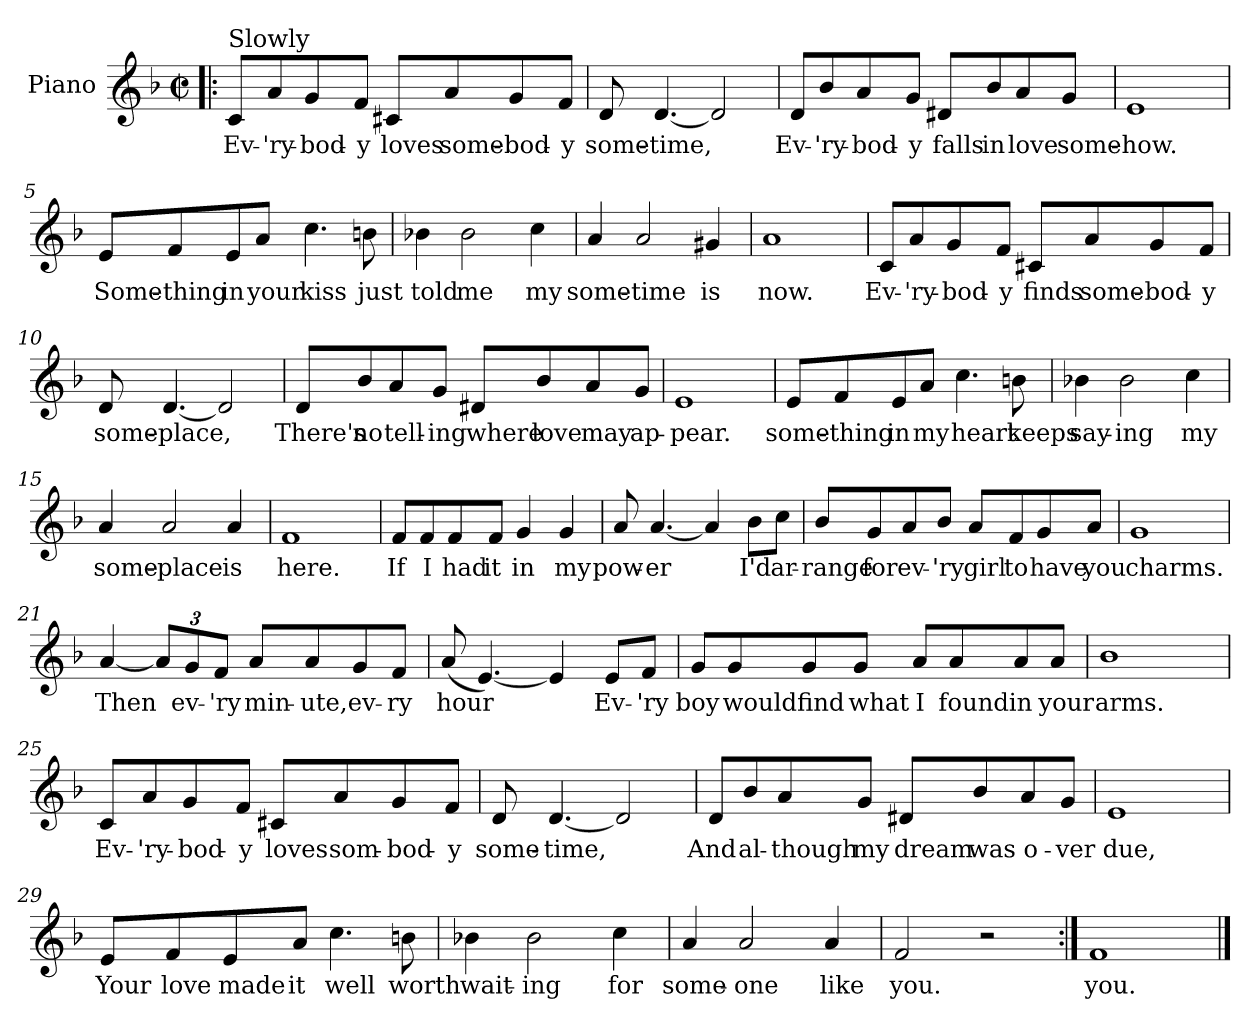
**kern	**text
*part1	*part1
*staff1	*staff1
*I"Piano	*
*I'Pno.	*
*clefG2	*
*k[b-]	*
*F:	*
*M2/2	*
*met(c|)	*
=1!|:	=1!|:
!LO:TX:a:t=Slowly	!
8c/L	Ev-
8a/	-'ry-
8g/	-bod-
8f/J	-y
8c#X/L	loves
8a/	some-
8g/	-bod-
8f/J	-y
=2	=2
8d/	some-
[4.d/	-time,
2d/]	.
=3	=3
8d/L	Ev-
8b-/	-'ry-
8a/	-bod-
8g/J	-y
8d#X/L	falls
8b-/	in
8a/	love
8g/J	some-
!!LO:LB:g=z
=4	=4
1e	-how.
=5	=5
8e/L	Some-
8f/	-thing
8e/	in
8a/J	your
4.cc\	kiss
8bn\	just
=6	=6
4b-X\	told
2b-\	me
4cc\	my
=7	=7
4a/	some-
2a/	-time
4g#X/	is
=8	=8
1a	now.
!!LO:LB:g=z
=9	=9
8c/L	Ev-
8a/	-'ry-
8g/	-bod-
8f/J	-y
8c#X/L	finds
8a/	some-
8g/	-bod-
8f/J	-y
=10	=10
8d/	some-
[4.d/	-place,
2d/]	.
=11	=11
8d/L	There's
8b-/	no
8a/	tell-
8g/J	-ing
8d#X/L	where
8b-/	love
8a/	may
8g/J	ap-
=12	=12
1e	-pear.
!!LO:LB:g=z
=13	=13
8e/L	some-
8f/	-thing
8e/	in
8a/J	my
4.cc\	heart
8bn\	keeps
=14	=14
4b-X\	say-
2b-\	-ing
4cc\	my
=15	=15
4a/	some-
2a/	-place
4a/	is
=16	=16
1f	here.
!!LO:LB:g=z
=17	=17
8f/L	If
8f/	I
8f/	had
8f/J	it
4g/	in
4g/	my
=18	=18
8a/	pow-
[4.a/	-er
4a/]	.
8b-\L	I'd
8cc\J	ar-
=19	=19
8b-/L	-range
8g/	for
8a/	ev-
8b-/J	-'ry
8a/L	girl
8f/	to
8g/	have
8a/J	you
=20	=20
1g	charms.
!!LO:LB:g=z
=21	=21
[4a/	Then
*Xbrackettup	*
12a/L]	.
12g/	ev-
12f/J	-'ry
8a/L	min-
8a/	-ute,
8g/	ev-
8f/J	-ry
=22	=22
(8a/	hour
[4.e/)	.
4e/]	.
8e/L	Ev-
8f/J	-'ry
=23	=23
8g/L	boy
8g/	would
8g/	find
8g/J	what
8a/L	I
8a/	found
8a/	in
8a/J	your
=24	=24
1b-	arms.
!!LO:LB:g=z
=25	=25
8c/L	Ev-
8a/	-'ry-
8g/	-bod-
8f/J	-y
8c#X/L	loves
8a/	som-
8g/	-bod-
8f/J	-y
=26	=26
8d/	some-
[4.d/	-time,
2d/]	.
=27	=27
8d/L	And
8b-/	al-
8a/	-though
8g/J	my
8d#X/L	dream
8b-/	was
8a/	o-
8g/J	-ver
=28	=28
1e	due,
!!LO:LB:g=z
=29	=29
8e/L	Your
8f/	love
8e/	made
8a/J	it
4.cc\	well
8bn\	worth
=30	=30
4b-X\	wait-
2b-\	-ing
4cc\	for
=31	=31
4a/	some-
2a/	-one
4a/	like
=32	=32
2f/	you.
2r	.
=33:|!	=33:|!
1f	you.
==	==
*-	*-
